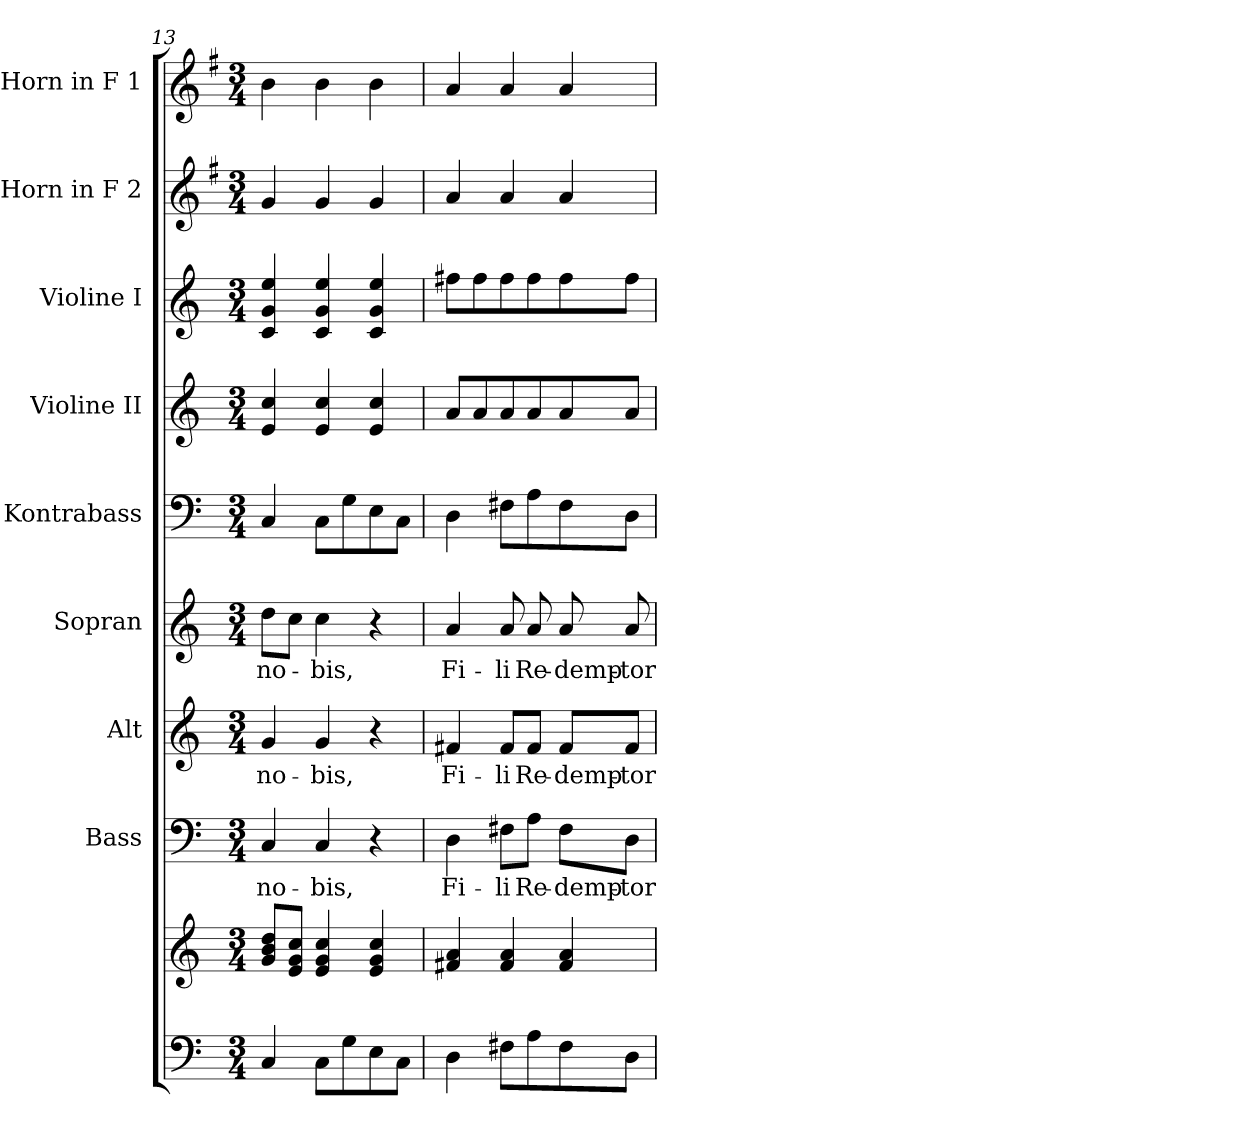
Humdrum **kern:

**kern	**kern	**kern	**text	**kern	**text	**kern	**text	**kern	**kern	**kern	**kern	**kern
*part9	*part9	*part8	*part8	*part7	*part7	*part6	*part6	*part5	*part4	*part3	*part2	*part1
*staff10	*staff9	*staff8	*staff8	*staff7	*staff7	*staff6	*staff6	*staff5	*staff4	*staff3	*staff2	*staff1
*	*	*I"Bass	*	*I"Alt	*	*I"Sopran	*	*I"Kontrabass	*I"Violine II	*I"Violine I	*I"Horn in F 2	*I"Horn in F 1
*	*	*I'B.	*	*I'A.	*	*I'S.	*	*I'Kb.	*I'Vl. II	*I'Vl. I	*I'Hrn. 2	*I'Hrn. 1
*clefF4	*clefG2	*clefF4	*	*clefG2	*	*clefG2	*	*clefF4	*clefG2	*clefG2	*clefG2	*clefG2
*	*	*	*	*	*	*	*	*ITrd7c12	*	*	*ITrd4c7	*ITrd4c7
*k[]	*k[]	*k[]	*	*k[]	*	*k[]	*	*k[]	*k[]	*k[]	*k[]	*k[]
*C:	*C:	*C:	*	*C:	*	*C:	*	*C:	*C:	*C:	*C:	*C:
*M3/4	*M3/4	*M3/4	*	*M3/4	*	*M3/4	*	*M3/4	*M3/4	*M3/4	*M3/4	*M3/4
=13	=13	=13	=13	=13	=13	=13	=13	=13	=13	=13	=13	=13
!	!	!	!LO:LY:b	!	!LO:LY:b	!	!LO:LY:b	!	!	!	!	!
4C/	8g/ 8b/ 8dd/L	4C/	no-	4g/	no-	8dd\L	no-	4CC/	4e/ 4cc/	4c/ 4g/ 4ee/	4c/	4e\
.	8e/ 8g/ 8cc/J	.	.	.	.	8cc\J	.	.	.	.	.	.
!	!	!	!LO:LY:b	!	!LO:LY:b	!	!LO:LY:b	!	!	!	!	!
8C\L	4e/ 4g/ 4cc/	4C/	-bis,	4g/	-bis,	4cc\	-bis,	8CC\L	4e/ 4cc/	4c/ 4g/ 4ee/	4c/	4e\
8G\	.	.	.	.	.	.	.	8GG\	.	.	.	.
8E\	4e/ 4g/ 4cc/	4r	.	4r	.	4r	.	8EE\	4e/ 4cc/	4c/ 4g/ 4ee/	4c/	4e\
8C\J	.	.	.	.	.	.	.	8CC\J	.	.	.	.
!!LO:PB:g=z
=14	=14	=14	=14	=14	=14	=14	=14	=14	=14	=14	=14	=14
!	!	!	!LO:LY:b	!	!LO:LY:b	!	!LO:LY:b	!	!	!	!	!
4D\	4f#X/ 4a/	4D\	Fi-	4f#X/	Fi-	4a/	Fi-	4DD\	8a/L	8ff#X\L	4d/	4d/
.	.	.	.	.	.	.	.	.	8a/	8ff#\	.	.
!	!	!	!LO:LY:b	!	!LO:LY:b	!	!LO:LY:b	!	!	!	!	!
8F#X\L	4f#/ 4a/	8F#X\L	-li	8f#/L	-li	8a/	-li	8FF#X\L	8a/	8ff#\	4d/	4d/
!	!	!	!LO:LY:b	!	!LO:LY:b	!	!LO:LY:b	!	!	!	!	!
8A\	.	8A\J	Re-	8f#/J	Re-	8a/	Re-	8AA\	8a/	8ff#\	.	.
!	!	!	!LO:LY:b	!	!LO:LY:b	!	!LO:LY:b	!	!	!	!	!
8F#\	4f#/ 4a/	8F#\L	-demp-	8f#/L	-demp-	8a/	-demp-	8FF#\	8a/	8ff#\	4d/	4d/
!	!	!	!LO:LY:b	!	!LO:LY:b	!	!LO:LY:b	!	!	!	!	!
8D\J	.	8D\J	-tor	8f#/J	-tor	8a/	-tor	8DD\J	8a/J	8ff#\J	.	.
=	=	=	=	=	=	=	=	=	=	=	=	=
*-	*-	*-	*-	*-	*-	*-	*-	*-	*-	*-	*-	*-
